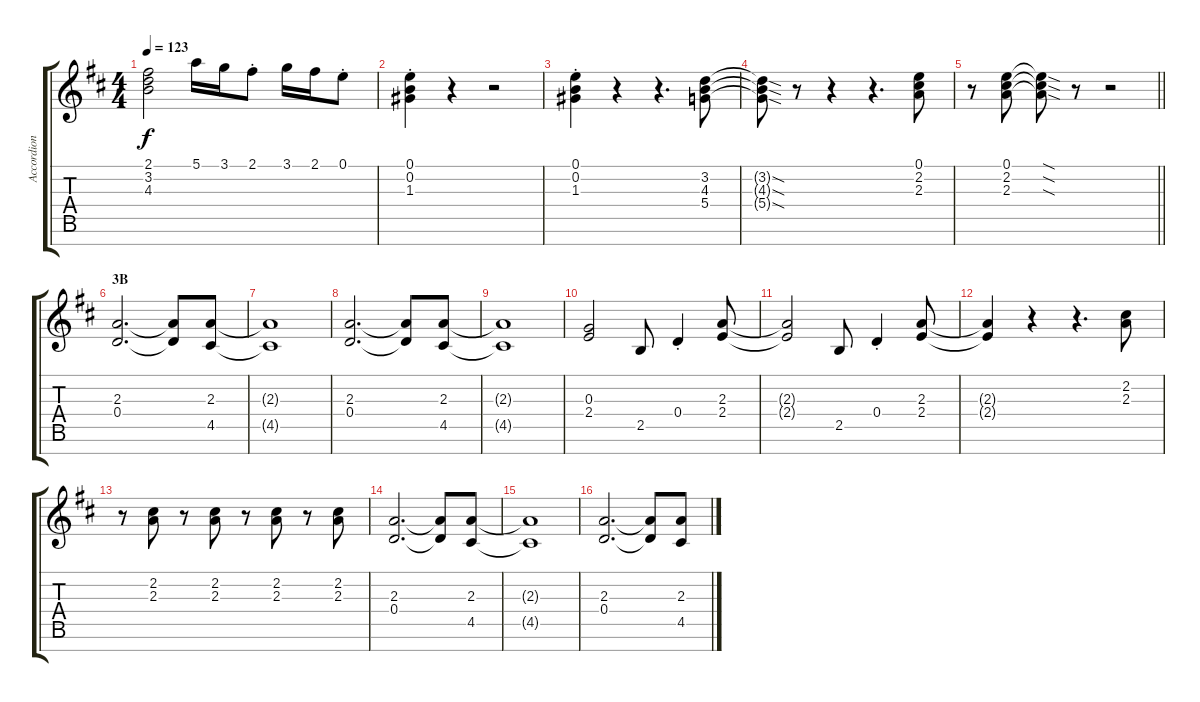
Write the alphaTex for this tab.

\track ("Accordion" "Accordion") {instrument accordion}
\staff {score tabs}
\tuning (E5 B4 G4 D4 A3 E3 B2) {hide}
\ts (4 4)
\tempo 123
\clef g2
\ks d
(2.1 3.2 4.3).2{dy f} 5.1.16 3.1.16 2.1{st}.8 3.1.16 2.1.16 0.1{st}.8 |
(0.1{st} 0.2{st} 1.3{st}).4 r.4 r.2 |
(0.1{st} 0.2{st} 1.3{st}).4 r.4 r.4{d} (3.2 4.3 5.4).8 |
(3.2{sod t} 4.3{sod t} 5.4{sod t}).8 r.8 r.4 r.4{d} (0.1 2.2 2.3).8 |
\barLineRight lightlight
r.8 (0.1 2.2 2.3).8 (0.1{sod t} 2.2{sod t} 2.3{sod t}).8 r.8 r.2 |
\section ("" "3B")
(2.3 0.4).2{d} (2.3{t} 0.4{t}).8 (2.3 4.5).8 |
(2.3{t} 4.5{t}).1 |
(2.3 0.4).2{d} (2.3{t} 0.4{t}).8 (2.3 4.5).8 |
(2.3{t} 4.5{t}).1 |
(0.3 2.4).2 2.5.8 0.4{st}.4 (2.3 2.4).8 |
(2.3{t} 2.4{t}).2 2.5.8 0.4{st}.4 (2.3 2.4).8 |
(2.3{t} 2.4{t}).4 r.4 r.4{d} (2.2 2.3).8 |
r.8 (2.2 2.3).8 r.8 (2.2 2.3).8 r.8 (2.2 2.3).8 r.8 (2.2 2.3).8 |
(2.3 0.4).2{d} (2.3{t} 0.4{t}).8 (2.3 4.5).8 |
(2.3{t} 4.5{t}).1 |
(2.3 0.4).2{d} (2.3{t} 0.4{t}).8 (2.3 4.5).8
